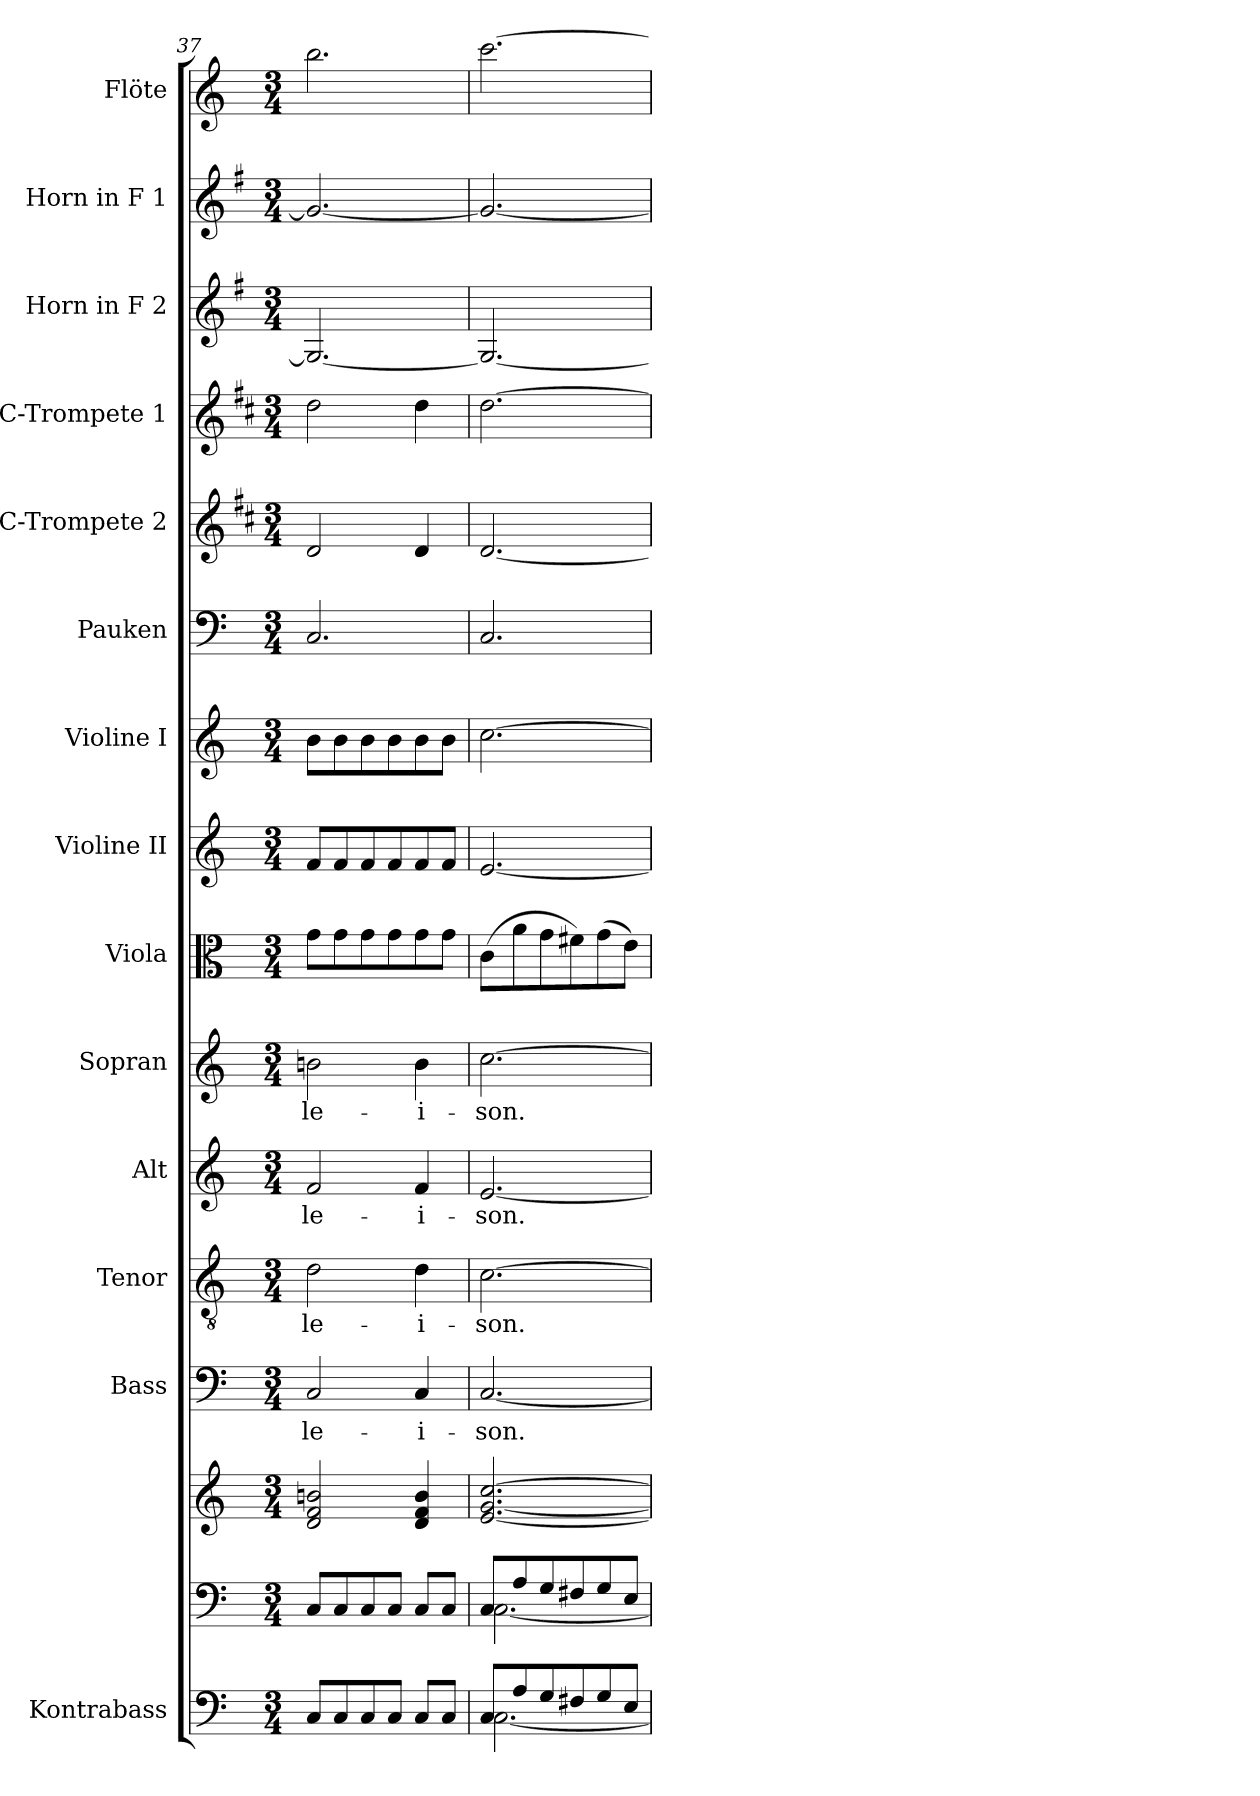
**kern	**kern	**kern	**kern	**text	**kern	**text	**kern	**text	**kern	**text	**kern	**kern	**kern	**kern	**kern	**kern	**kern	**kern	**kern
*part15	*part14	*part14	*part13	*part13	*part12	*part12	*part11	*part11	*part10	*part10	*part9	*part8	*part7	*part6	*part5	*part4	*part3	*part2	*part1
*staff16	*staff15	*staff14	*staff13	*staff13	*staff12	*staff12	*staff11	*staff11	*staff10	*staff10	*staff9	*staff8	*staff7	*staff6	*staff5	*staff4	*staff3	*staff2	*staff1
*I"Kontrabass	*	*	*I"Bass	*	*I"Tenor	*	*I"Alt	*	*I"Sopran	*	*I"Viola	*I"Violine II	*I"Violine I	*I"Pauken	*I"C-Trompete 2	*I"C-Trompete 1	*I"Horn in F 2	*I"Horn in F 1	*I"Flöte
*I'Kb.	*	*	*I'B.	*	*I'T.	*	*I'A.	*	*I'S.	*	*I'Vla.	*I'Vl. II	*I'Vl. I	*I'Pk.	*I'C Trp. 2	*I'C Trp. 1	*	*	*I'Fl.
*clefF4	*clefF4	*clefG2	*clefF4	*	*clefGv2	*	*clefG2	*	*clefG2	*	*clefC3	*clefG2	*clefG2	*clefF4	*clefG2	*clefG2	*clefG2	*clefG2	*clefG2
*ITrd7c12	*	*	*	*	*	*	*	*	*	*	*	*	*	*	*ITrd1c2	*ITrd1c2	*ITrd4c7	*ITrd4c7	*
*k[]	*k[]	*k[]	*k[]	*	*k[]	*	*k[]	*	*k[]	*	*k[]	*k[]	*k[]	*k[]	*k[]	*k[]	*k[]	*k[]	*k[]
*C:	*C:	*C:	*C:	*	*C:	*	*C:	*	*C:	*	*C:	*C:	*C:	*C:	*C:	*C:	*C:	*C:	*C:
*M3/4	*M3/4	*M3/4	*M3/4	*	*M3/4	*	*M3/4	*	*M3/4	*	*M3/4	*M3/4	*M3/4	*M3/4	*M3/4	*M3/4	*M3/4	*M3/4	*M3/4
=37	=37	=37	=37	=37	=37	=37	=37	=37	=37	=37	=37	=37	=37	=37	=37	=37	=37	=37	=37
!	!	!	!	!LO:LY:b	!	!LO:LY:b	!	!LO:LY:b	!	!LO:LY:b	!	!	!	!	!	!	!	!	!
8CC/L	8C/L	2d/ 2f/ 2bn/	2C/	-le-	2d\	-le-	2f/	-le-	2bn\	-le-	8g\L	8f/L	8b\L	2.C/	2c/	2cc\	2.C/_	2.c/_	2.bb\
8CC/	8C/	.	.	.	.	.	.	.	.	.	8g\	8f/	8b\	.	.	.	.	.	.
8CC/	8C/	.	.	.	.	.	.	.	.	.	8g\	8f/	8b\	.	.	.	.	.	.
8CC/J	8C/J	.	.	.	.	.	.	.	.	.	8g\	8f/	8b\	.	.	.	.	.	.
!	!	!	!	!LO:LY:b	!	!LO:LY:b	!	!LO:LY:b	!	!LO:LY:b	!	!	!	!	!	!	!	!	!
8CC/L	8C/L	4d/ 4f/ 4b/	4C/	-i-	4d\	-i-	4f/	-i-	4b\	-i-	8g\	8f/	8b\	.	4c/	4cc\	.	.	.
8CC/J	8C/J	.	.	.	.	.	.	.	.	.	8g\J	8f/J	8b\J	.	.	.	.	.	.
=38	=38	=38	=38	=38	=38	=38	=38	=38	=38	=38	=38	=38	=38	=38	=38	=38	=38	=38	=38
*^	*^	*	*	*	*	*	*	*	*	*	*	*	*	*	*	*	*	*	*
!	!	!	!	!	!	!LO:LY:b	!	!LO:LY:b	!	!LO:LY:b	!	!LO:LY:b	!	!	!	!	!	!	!	!	!
8CC/L	[<2.CC\	8C/L	[<2.C\	[2.e/ [2.g/ [2.cc/	[2.C/	-son.	[2.c\	-son.	[2.e/	-son.	[2.cc\	-son.	(>8c\L	[2.e/	[2.cc\	2.C/	[2.c/	[2.cc\	2.C/_	2.c/_	[2.ccc\
8AA/	.	8A/	.	.	.	.	.	.	.	.	.	.	8a\	.	.	.	.	.	.	.	.
8GG/	.	8G/	.	.	.	.	.	.	.	.	.	.	8g\	.	.	.	.	.	.	.	.
8FF#X/	.	8F#X/	.	.	.	.	.	.	.	.	.	.	8f#X\)	.	.	.	.	.	.	.	.
8GG/	.	8G/	.	.	.	.	.	.	.	.	.	.	(>8g\	.	.	.	.	.	.	.	.
8EE/J	.	8E/J	.	.	.	.	.	.	.	.	.	.	8e\J)	.	.	.	.	.	.	.	.
*v	*v	*	*	*	*	*	*	*	*	*	*	*	*	*	*	*	*	*	*	*	*
*	*v	*v	*	*	*	*	*	*	*	*	*	*	*	*	*	*	*	*	*	*
=	=	=	=	=	=	=	=	=	=	=	=	=	=	=	=	=	=	=	=
*-	*-	*-	*-	*-	*-	*-	*-	*-	*-	*-	*-	*-	*-	*-	*-	*-	*-	*-	*-
